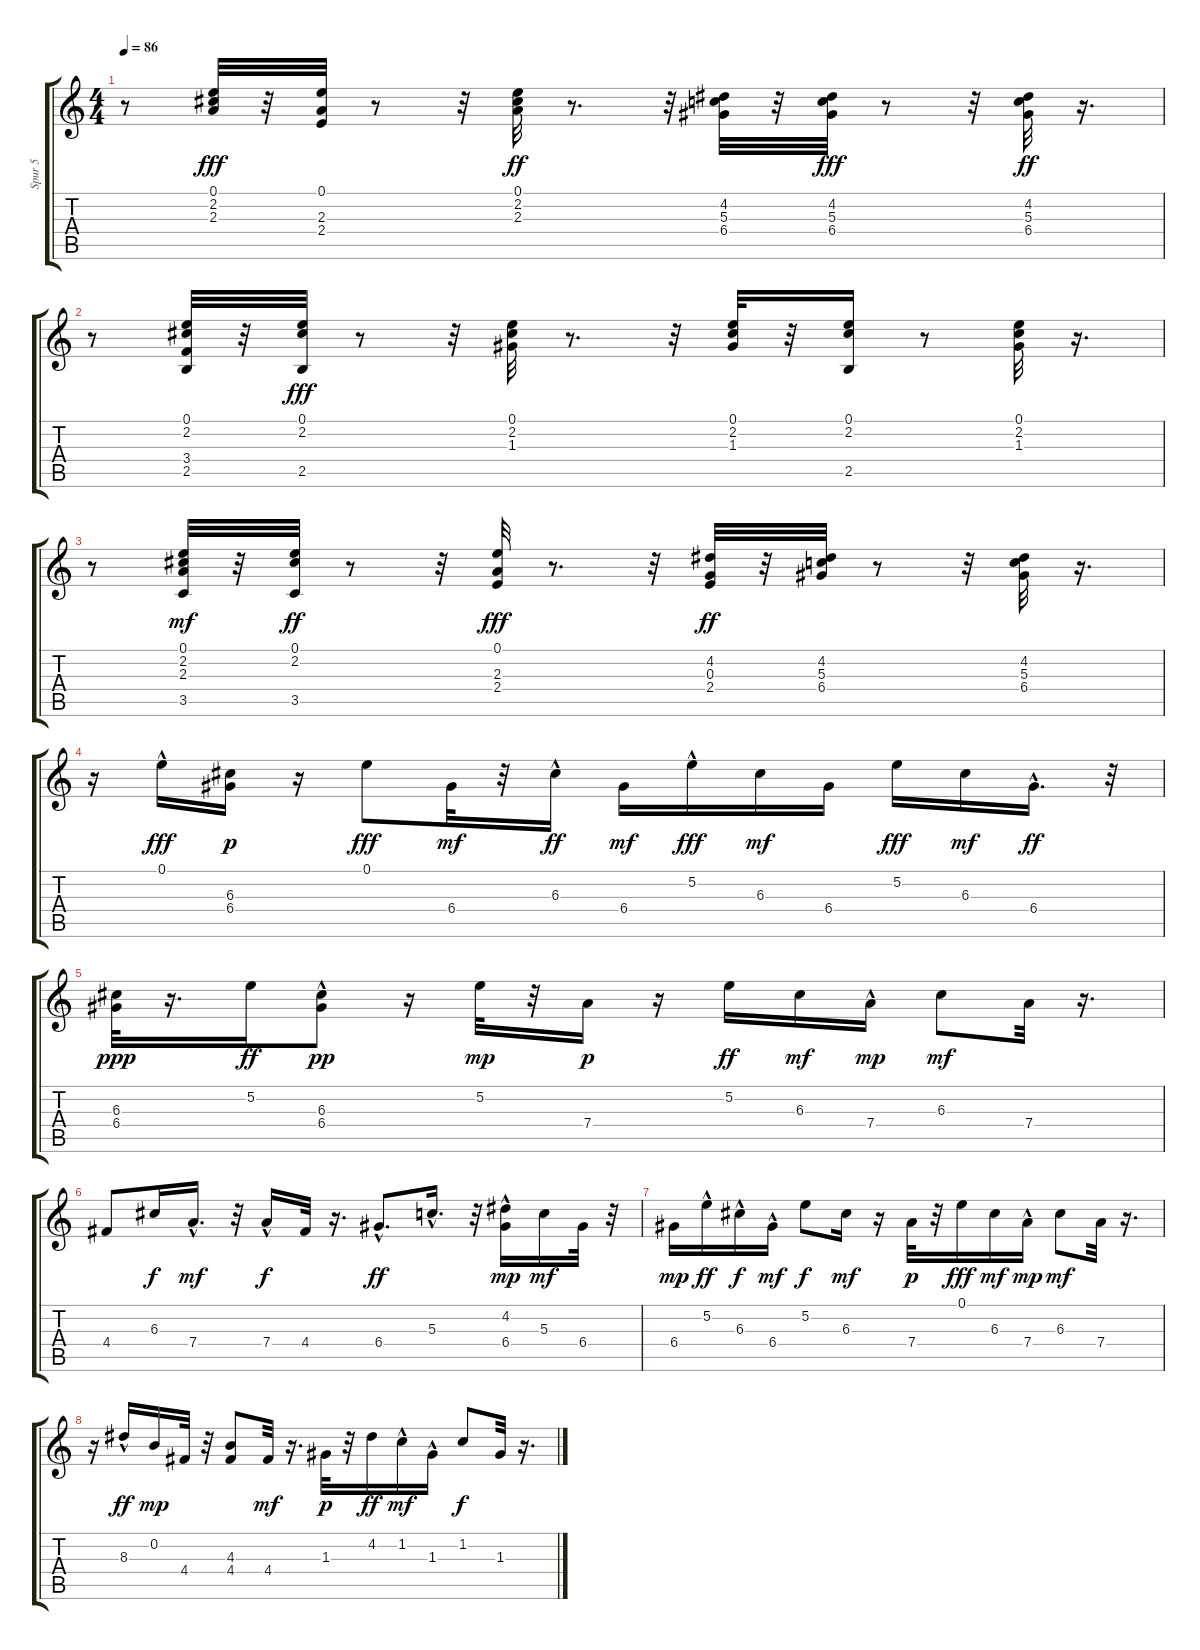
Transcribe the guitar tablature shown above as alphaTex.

\track ("Spur 5" "Spur 5") {instrument acousticguitarsteel}
\staff {score tabs}
\tuning (E4 B3 G3 D3 A2 E2) {hide}
\ts (4 4)
\tempo 86
\clef g2
\ks c
r.8{dy fff} (0.1 2.2 2.3).32 r.32 (0.1 2.3 2.4).32 r.8 r.32 (0.1 2.2 2.3).32{dy ff} r.8{d} r.32 (4.2 5.3 6.4).32 r.32 (4.2 5.3 6.4).32{dy fff} r.8 r.32 (4.2 5.3 6.4).32{dy ff} r.16{d} |
r.8 (0.1 2.2 3.4 2.5).32 r.32 (0.1 2.2 2.5).32{dy fff} r.8 r.32 (0.1 2.2 1.3).32 r.8{d} r.32 (0.1 2.2 1.3).32 r.32 (0.1 2.2 2.5).16 r.8 (0.1 2.2 1.3).32 r.16{d} |
r.8 (0.1 2.2 2.3 3.5).32{dy mf} r.32 (0.1 2.2 3.5).32{dy ff} r.8 r.32 (0.1 2.3 2.4).32{dy fff} r.8{d} r.32 (4.2 0.3 2.4).32{dy ff} r.32 (4.2 5.3 6.4).32 r.8 r.32 (4.2 5.3 6.4).32 r.16{d} |
r.16 0.1{hac}.16{dy fff} (6.3 6.4).16{dy p} r.16 0.1.8{dy fff} 6.4.32{dy mf} r.32 6.3{hac}.16{dy ff} 6.4.16{dy mf} 5.2{hac}.16{dy fff} 6.3.16{dy mf} 6.4.16 5.2.16{dy fff} 6.3.16{dy mf} 6.4{hac}.16{d dy ff} r.32 |
(6.3 6.4).32{dy ppp} r.16{d} 5.2.16{dy ff} (6.3{hac} 6.4).8{dy pp} r.16 5.2.32{dy mp} r.32 7.4.16{dy p} r.16 5.2.16{dy ff} 6.3.16{dy mf} 7.4{hac}.16{dy mp} 6.3.8{dy mf} 7.4.32 r.16{d} |
4.4.8 6.3.16{dy f} 7.4{hac}.16{d dy mf} r.32 7.4{hac}.16{dy f} 4.4.32 r.16{d} 6.4{hac}.8{d dy ff} 5.3{hac}.16{d} r.32 (4.2{hac} 6.4).16{dy mp} 5.3.16{dy mf} 6.4.32 r.32 |
6.4.16{dy mp} 5.2{hac}.16{dy ff} 6.3{hac}.16{dy f} 6.4{hac}.16{dy mf} 5.2.8{dy f} 6.3.16{dy mf} r.16 7.4.32{dy p} r.32 0.1.16{dy fff} 6.3.16{dy mf} 7.4{hac}.16{dy mp} 6.3.8{dy mf} 7.4.32 r.16{d} |
r.16 8.3{hac}.16{dy ff} 0.2.16{dy mp} 4.4.32 r.32 (4.3 4.4).8 4.4.32{dy mf} r.16{d} 1.3.32{dy p} r.32 4.2.16{dy ff} 1.2{hac}.16{dy mf} 1.3{hac}.16 1.2.8{dy f} 1.3.32 r.16{d}
